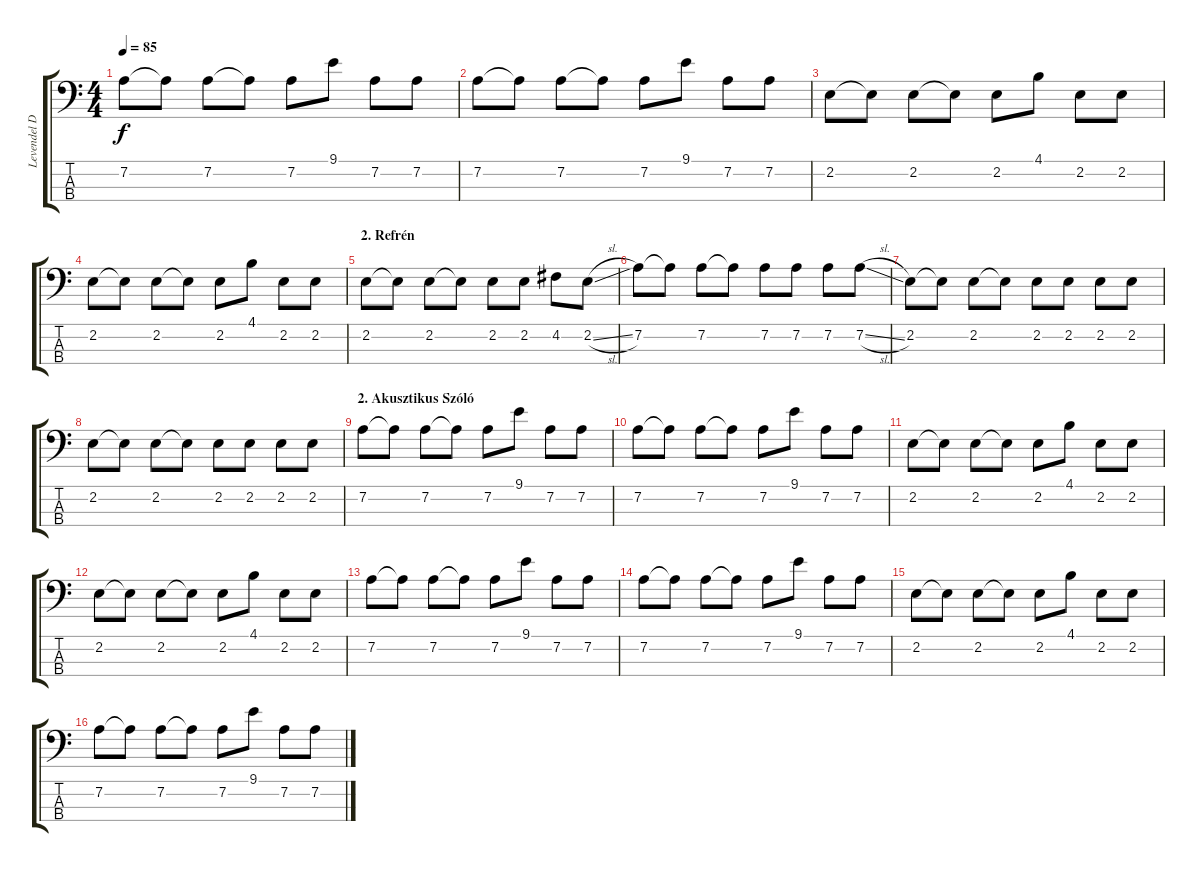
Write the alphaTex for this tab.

\track ("Levendel Dávid - Basszus" "Levendel D") {instrument electricbassfinger}
\staff {score tabs}
\tuning (G2 D2 A1 E1) {hide}
\ts (4 4)
\tempo 85
\clef f4
\ks c
7.2.8{dy f} 7.2{t}.8 7.2.8 7.2{t}.8 7.2.8 9.1.8 7.2.8 7.2.8 |
7.2.8 7.2{t}.8 7.2.8 7.2{t}.8 7.2.8 9.1.8 7.2.8 7.2.8 |
2.2.8 2.2{t}.8 2.2.8 2.2{t}.8 2.2.8 4.1.8 2.2.8 2.2.8 |
2.2.8 2.2{t}.8 2.2.8 2.2{t}.8 2.2.8 4.1.8 2.2.8 2.2.8 |
\section ("" "2. Refrén")
2.2.8 2.2{t}.8 2.2.8 2.2{t}.8 2.2.8 2.2.8 4.2.8 2.2{sl}.8 |
7.2.8 7.2{t}.8 7.2.8 7.2{t}.8 7.2.8 7.2.8 7.2.8 7.2{sl}.8 |
2.2.8 2.2{t}.8 2.2.8 2.2{t}.8 2.2.8 2.2.8 2.2.8 2.2.8 |
2.2.8 2.2{t}.8 2.2.8 2.2{t}.8 2.2.8 2.2.8 2.2.8 2.2.8 |
\section ("" "2. Akusztikus Szóló")
7.2.8 7.2{t}.8 7.2.8 7.2{t}.8 7.2.8 9.1.8 7.2.8 7.2.8 |
7.2.8 7.2{t}.8 7.2.8 7.2{t}.8 7.2.8 9.1.8 7.2.8 7.2.8 |
2.2.8 2.2{t}.8 2.2.8 2.2{t}.8 2.2.8 4.1.8 2.2.8 2.2.8 |
2.2.8 2.2{t}.8 2.2.8 2.2{t}.8 2.2.8 4.1.8 2.2.8 2.2.8 |
7.2.8 7.2{t}.8 7.2.8 7.2{t}.8 7.2.8 9.1.8 7.2.8 7.2.8 |
7.2.8 7.2{t}.8 7.2.8 7.2{t}.8 7.2.8 9.1.8 7.2.8 7.2.8 |
2.2.8 2.2{t}.8 2.2.8 2.2{t}.8 2.2.8 4.1.8 2.2.8 2.2.8 |
7.2.8 7.2{t}.8 7.2.8 7.2{t}.8 7.2.8 9.1.8 7.2.8 7.2.8
